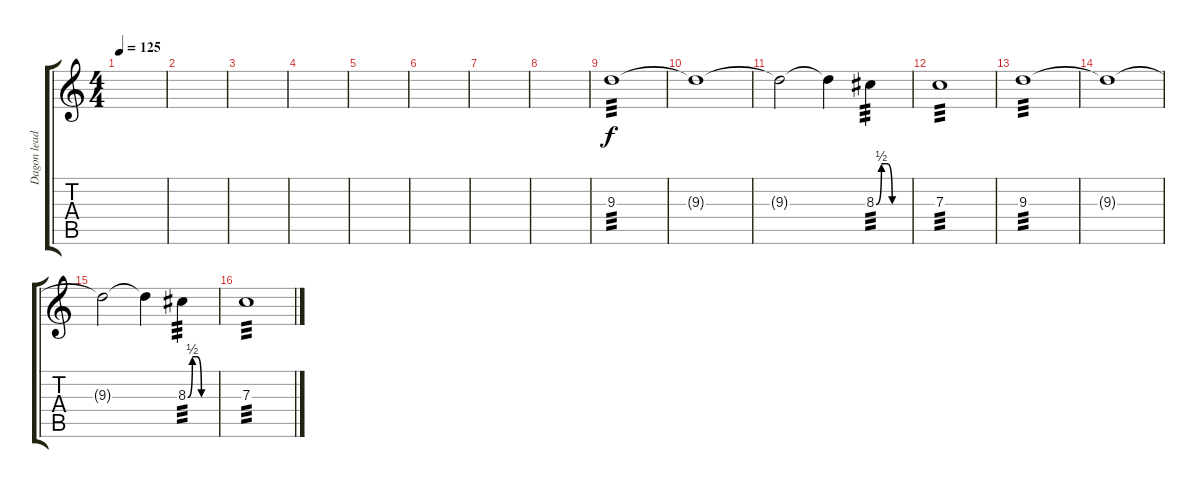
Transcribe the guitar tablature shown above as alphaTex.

\track ("Dagon lead" "Dagon lead") {instrument distortionguitar}
\staff {score tabs}
\tuning (D4 A3 F3 C3 G2 D2) {hide}
\ts (4 4)
\tempo 125
\clef g2
\ks c
|
|
|
|
|
|
|
|
9.3.1{tp 3} |
9.3{t}.1 |
9.3{t}.2 9.3{t}.4 8.3{be (custom 0 0 10 2 20 2 30 0 60 0)}.4{tp 3} |
7.3.1{tp 3} |
9.3.1{tp 3} |
9.3{t}.1 |
9.3{t}.2 9.3{t}.4 8.3{be (custom 0 0 10 2 20 2 30 0 60 0)}.4{tp 3} |
7.3.1{tp 3}
